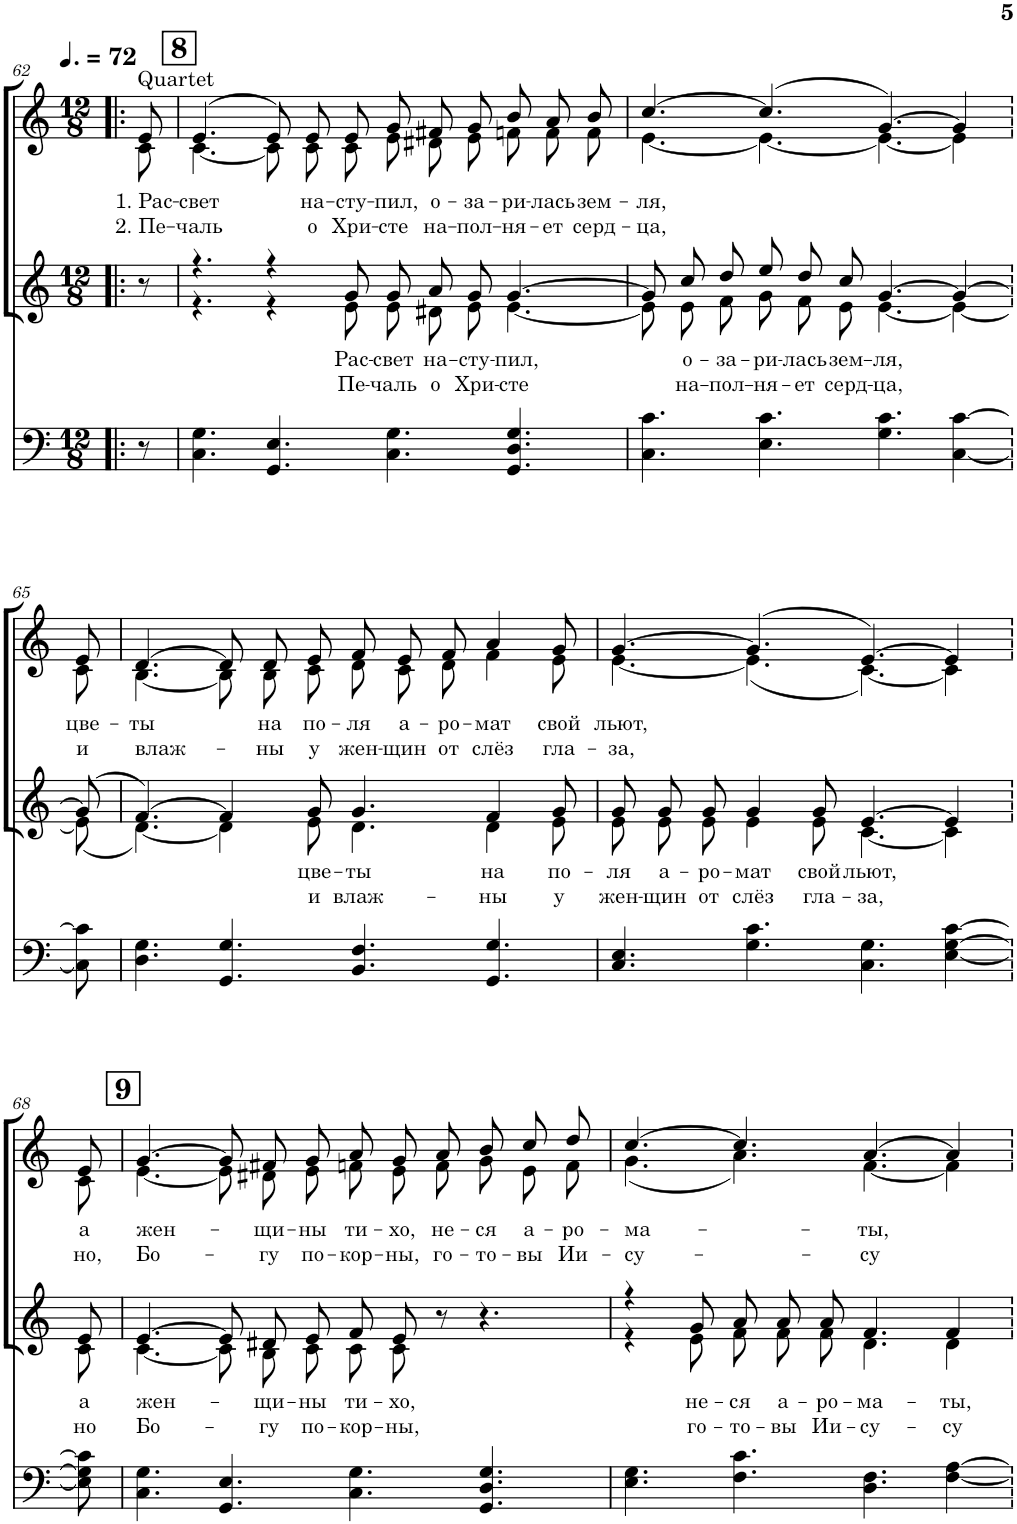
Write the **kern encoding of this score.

**kern	**kern	**text	**text	**kern	**text	**text
*part3	*part2	*part2	*part2	*part1	*part1	*part1
*staff3	*staff2	*staff2	*staff2	*staff1	*staff1	*staff1
*I"Piano	*I"T.B.	*	*	*I"S.A.	*	*
*I'Pno	*	*	*	*	*	*
!!LO:PB:g=z
*clefF4	*clefG2	*	*	*clefG2	*	*
*k[]	*k[]	*	*	*k[]	*	*
*M12/8	*M12/8	*	*	*M12/8	*	*
*MM108	*MM108	*	*	*MM108	*	*
=62!|:	=62!|:	=62!|:	=62!|:	=62!|:	=62!|:	=62!|:
!	!	!	!	!LO:TX:a:t=Quartet	!	!
!	!	!	!	!	!LO:LY:b	!LO:LY:b
*	*	*	*	*^	*	*
8r	8r	.	.	8e/	8c\	1. Рас-	2. Пе-
!!LO:REH:place=s1:a:B:cj:fs=14:t=8	!!
=63	=63	=63	=63	=63	=63	=63	=63
*	*^	*	*	*	*	*	*
!	!	!	!	!	!	!	!LO:LY:b	!LO:LY:b
4.C\ 4.G\	4.r	4.r	.	.	(4.e/	[4.c\	-свет	-чаль
4.GG/ 4.E/	4r	4r	.	.	8e/L)	8c\L]	.	.
!	!	!	!	!	!	!	!LO:LY:b	!LO:LY:b
.	.	.	.	.	8e/	8c\	на-	о
!	!	!	!LO:LY:b	!LO:LY:b	!	!	!LO:LY:b	!LO:LY:b
.	8g/	8e\	Рас-	Пе-	8e/J	8c\J	-сту-	Хри-
!	!	!	!LO:LY:b	!LO:LY:b	!	!	!LO:LY:b	!LO:LY:b
4.C\ 4.G\	8g/L	8e\L	-свет	-чаль	8g/L	8e\L	-пил,	-сте
!	!	!	!LO:LY:b	!LO:LY:b	!	!	!LO:LY:b	!LO:LY:b
.	8a/	8d#X\	на-	о	8f#X/	8d#X\	о-	на-
!	!	!	!LO:LY:b	!LO:LY:b	!	!	!LO:LY:b	!LO:LY:b
.	8g/J	8e\J	-сту-	Хри-	8g/J	8e\J	-за-	-пол-
!	!	!	!LO:LY:b	!LO:LY:b	!	!	!LO:LY:b	!LO:LY:b
4.GG/ 4.D/ 4.G/	[4.g/	[4.e\	-пил,	-сте	8b/L	8fn\L	-ри-	-ня-
!	!	!	!	!	!	!	!LO:LY:b	!LO:LY:b
.	.	.	.	.	8a/	8f\	-лась	-ет
!	!	!	!	!	!	!	!LO:LY:b	!LO:LY:b
.	.	.	.	.	8b/J	8f\J	зем-	серд-
=64	=64	=64	=64	=64	=64	=64	=64	=64
!	!	!	!	!	!	!	!LO:LY:b	!LO:LY:b
4.C\ 4.c\	8g/L]	8e\L]	.	.	[4.cc/	[4.e\	-ля,	-ца,
!	!	!	!LO:LY:b	!LO:LY:b	!	!	!	!
.	8cc/J	8e\J	о-	на-	.	.	.	.
!	!	!	!LO:LY:b	!LO:LY:b	!	!	!	!
.	8dd/L	8f\L	-за-	-пол-	.	.	.	.
!	!	!	!LO:LY:b	!LO:LY:b	!	!	!	!
4.E\ 4.c\	8ee/	8g\	-ри-	-ня-	(4.cc/]	4.e\_	.	.
!	!	!	!LO:LY:b	!LO:LY:b	!	!	!	!
.	8dd/J	8f\J	-лась	-ет	.	.	.	.
!	!	!	!LO:LY:b	!LO:LY:b	!	!	!	!
.	8cc/	8e\	зем-	серд-	.	.	.	.
!	!	!	!LO:LY:b	!LO:LY:b	!	!	!	!
4.G\ 4.c\	[4.g/	[4.e\	-ля,	-ца,	[4.g/)	4.e\_	.	.
[4C\ [4c\	4g/_	4e\_	.	.	4g/]	4e\]	.	.
!!LO:LB:g=z	!!
=65	=65	=65	=65	=65	=65	=65	=65	=65
!	!	!	!	!	!	!	!LO:LY:b	!LO:LY:b
8C\] 8c\]	(8g/]	(8e\]	.	.	8e/	8c\	цве-	и
=66	=66	=66	=66	=66	=66	=66	=66	=66
!	!	!	!	!	!	!	!LO:LY:b	!LO:LY:b
4.D\ 4.G\	[4.f/)	[4.d\)	.	.	[4.d/	[4.B\	-ты	влаж-
4.GG/ 4.G/	4f/]	4d\]	.	.	8d/L]	8B\L]	.	.
!	!	!	!	!	!	!	!LO:LY:b	!LO:LY:b
.	.	.	.	.	8d/	8B\	на	-ны
!	!	!	!LO:LY:b	!LO:LY:b	!	!	!LO:LY:b	!LO:LY:b
.	8g/	8e\	цве-	и	8e/J	8c\J	по-	у
!	!	!	!LO:LY:b	!LO:LY:b	!	!	!LO:LY:b	!LO:LY:b
4.BB/ 4.F/	4.g/	4.d\	-ты	влаж-	8f/L	8d\L	-ля	жен-
!	!	!	!	!	!	!	!LO:LY:b	!LO:LY:b
.	.	.	.	.	8e/	8c\	а-	-щин
!	!	!	!	!	!	!	!LO:LY:b	!LO:LY:b
.	.	.	.	.	8f/J	8d\J	-ро-	от
!	!	!	!LO:LY:b	!LO:LY:b	!	!	!LO:LY:b	!LO:LY:b
4.GG/ 4.G/	4f/	4d\	на	-ны	4a/	4f\	-мат	слёз
!	!	!	!LO:LY:b	!LO:LY:b	!	!	!LO:LY:b	!LO:LY:b
.	8g/	8e\	по-	у	8g/	8e\	свой	гла-
=67	=67	=67	=67	=67	=67	=67	=67	=67
!	!	!	!LO:LY:b	!LO:LY:b	!	!	!LO:LY:b	!LO:LY:b
4.C/ 4.E/	8g/L	8e\L	-ля	жен-	[4.g/	[4.e\	льют,	-за,
!	!	!	!LO:LY:b	!LO:LY:b	!	!	!	!
.	8g/J	8e\J	а-	-щин	.	.	.	.
!	!	!	!LO:LY:b	!LO:LY:b	!	!	!	!
.	8g/	8e\	-ро-	от	.	.	.	.
!	!	!	!LO:LY:b	!LO:LY:b	!	!	!	!
4.G\ 4.c\	4g/	4e\	-мат	слёз	(4.g/]	(4.e\]	.	.
!	!	!	!LO:LY:b	!LO:LY:b	!	!	!	!
.	8g/	8e\	свой	гла-	.	.	.	.
!	!	!	!LO:LY:b	!LO:LY:b	!	!	!	!
4.C\ 4.G\	[4.e/	[4.c\	льют,	-за,	[4.e/)	[4.c\)	.	.
[4E\ [4G\ [4c\	4e/]	4c\]	.	.	4e/]	4c\]	.	.
!!LO:LB:g=z	!!
=68	=68	=68	=68	=68	=68	=68	=68	=68
!	!	!	!LO:LY:b	!LO:LY:b	!	!	!LO:LY:b	!LO:LY:b
8E\] 8G\] 8c\]	8e/	8c\	а	но	8e/	8c\	а	но,
!!LO:REH:place=s1:a:B:cj:fs=14:t=9	!!
=69	=69	=69	=69	=69	=69	=69	=69	=69
!	!	!	!LO:LY:b	!LO:LY:b	!	!	!LO:LY:b	!LO:LY:b
4.C\ 4.G\	[4.e/	[4.c\	жен-	Бо-	[4.g/	[4.e\	жен-	Бо-
4.GG/ 4.E/	8e/L]	8c\L]	.	.	8g/L]	8e\L]	.	.
!	!	!	!LO:LY:b	!LO:LY:b	!	!	!LO:LY:b	!LO:LY:b
.	8d#X/	8B\J	-щи-	-гу	8f#X/	8d#X\	-щи-	-гу
!	!	!	!LO:LY:b	!LO:LY:b	!	!	!LO:LY:b	!LO:LY:b
.	8e/J	8c\L	-ны	по-	8g/J	8e\J	-ны	по-
!	!	!	!LO:LY:b	!LO:LY:b	!	!	!LO:LY:b	!LO:LY:b
4.C\ 4.G\	8f/L	8c\	ти-	-кор-	8a/L	8fn\L	ти-	-кор-
!	!	!	!LO:LY:b	!LO:LY:b	!	!	!LO:LY:b	!LO:LY:b
.	8e/J	8c\J	-хо,	-ны,	8g/	8e\	-хо,	-ны,
!	!	!	!	!	!	!	!LO:LY:b	!LO:LY:b
.	8r	2ryy	.	.	8a/J	8f\J	не-	го-
!	!	!	!	!	!	!	!LO:LY:b	!LO:LY:b
4.GG/ 4.D/ 4.G/	4.r	.	.	.	8b/L	8g\L	-ся	-то-
!	!	!	!	!	!	!	!LO:LY:b	!LO:LY:b
.	.	.	.	.	8cc/	8e\	а-	-вы
!	!	!	!	!	!	!	!LO:LY:b	!LO:LY:b
.	.	.	.	.	8dd/J	8f\J	-ро-	Ии-
=70	=70	=70	=70	=70	=70	=70	=70	=70
!	!	!	!	!	!	!	!LO:LY:b	!LO:LY:b
4.E\ 4.G\	4r	4r	.	.	[4.cc/	(4.g\	-ма-	-су-
!	!	!	!LO:LY:b	!LO:LY:b	!	!	!	!
.	8g/L	8e\L	не-	го-	.	.	.	.
!	!	!	!LO:LY:b	!LO:LY:b	!	!	!	!
4.F\ 4.c\	8a/	8f\	-ся	-то-	4.cc/]	4.a\)	.	.
!	!	!	!LO:LY:b	!LO:LY:b	!	!	!	!
.	8a/J	8f\J	а-	-вы	.	.	.	.
!	!	!	!LO:LY:b	!LO:LY:b	!	!	!	!
.	8a/	8f\	-ро-	Ии-	.	.	.	.
!	!	!	!LO:LY:b	!LO:LY:b	!	!	!LO:LY:b	!LO:LY:b
4.D\ 4.F\	4.f/	4.d\	-ма-	-су-	[4.a/	[4.f\	-ты,	-су
!	!	!	!LO:LY:b	!LO:LY:b	!	!	!	!
[4F\ [4A\	4f/	4d\	-ты,	-су	4a/]	4f\]	.	.
*	*v	*v	*	*	*	*	*	*
*	*	*	*	*v	*v	*	*
=	=	=	=	=	=	=
*-	*-	*-	*-	*-	*-	*-
